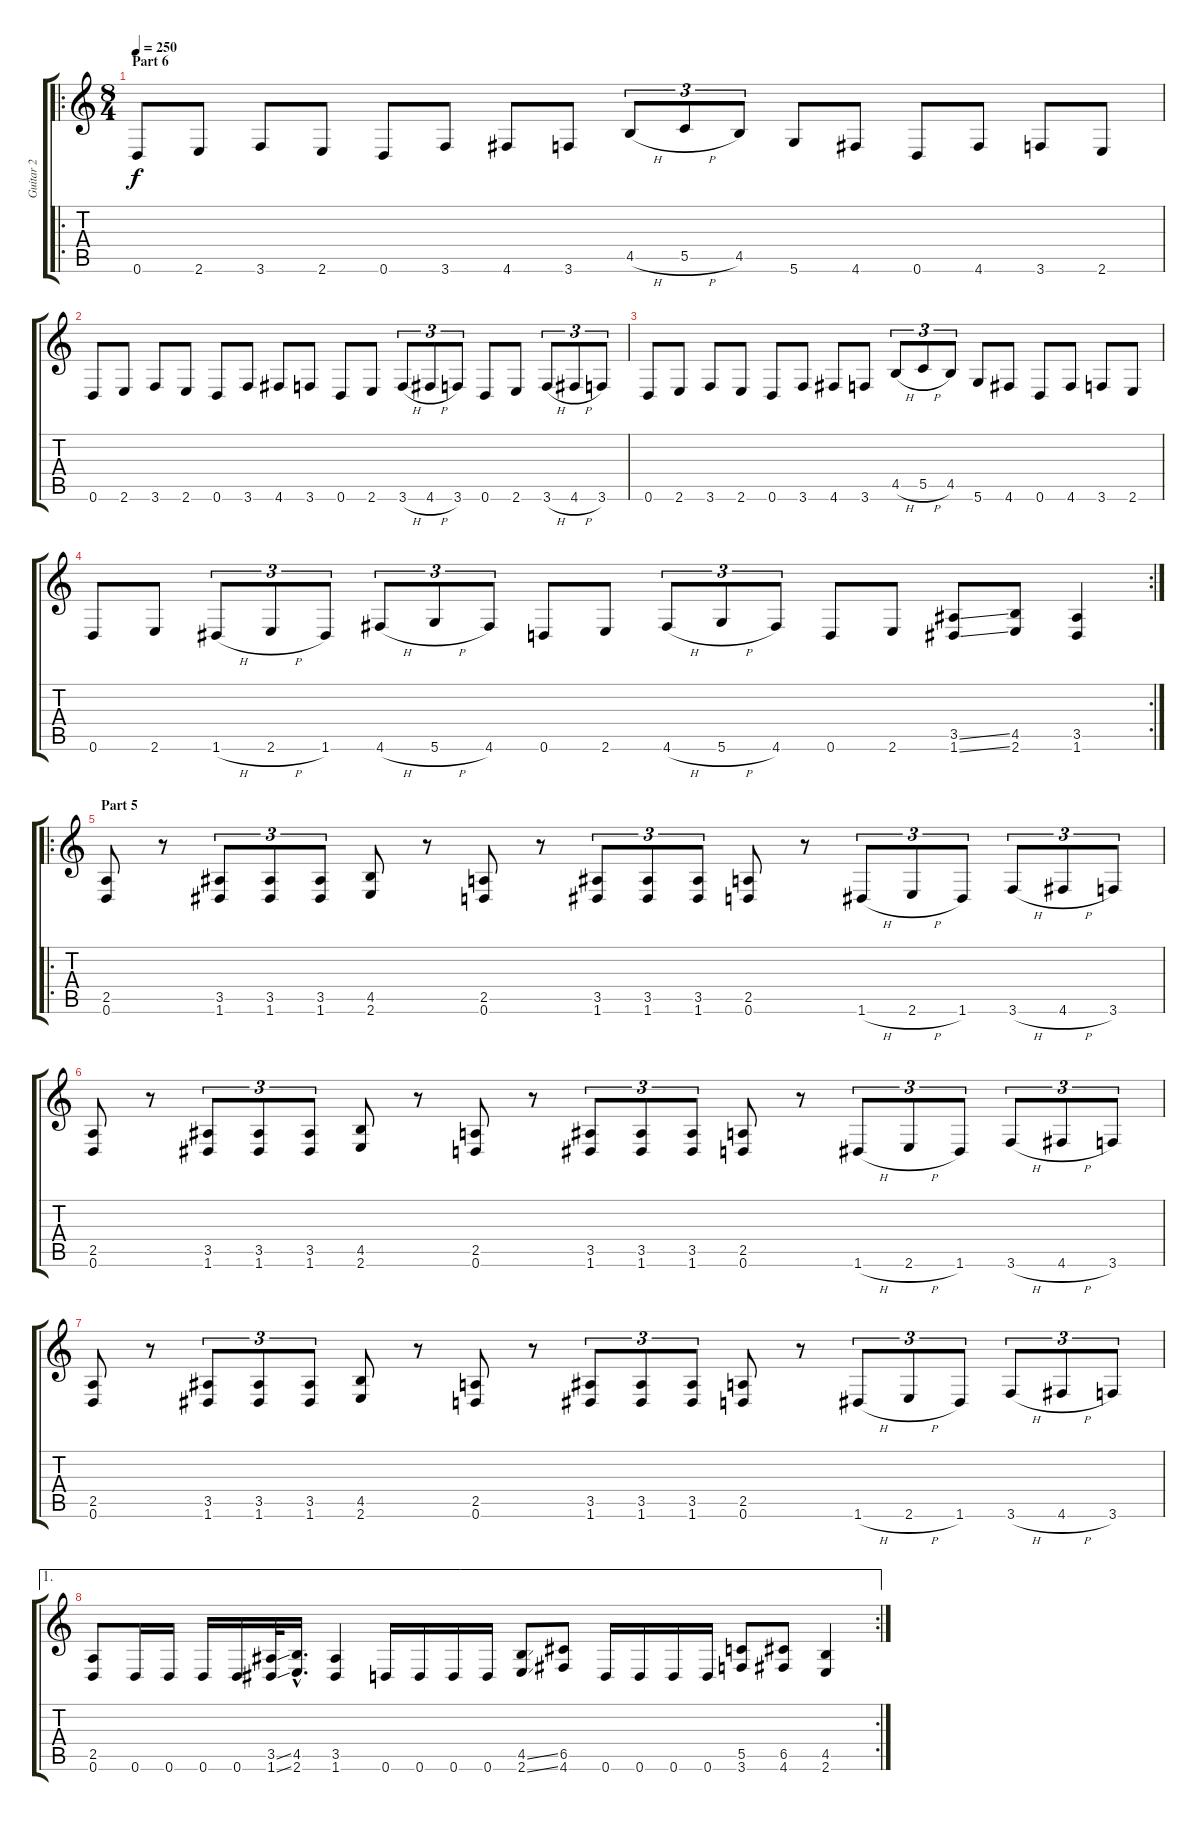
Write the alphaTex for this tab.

\track ("Guitar 2" "Guitar 2") {instrument distortionguitar}
\staff {score tabs}
\tuning (D4 A3 F3 C3 G2 D2) {hide}
\ro
\ts (8 4)
\section ("" "Part 6")
\tempo 250
\clef g2
\ks c
0.6.8{dy f} 2.6.8 3.6.8 2.6.8 0.6.8 3.6.8 4.6.8 3.6.8 4.5{h}.8{tu (3 2)} 5.5{h}.8{tu (3 2)} 4.5.8{tu (3 2)} 5.6.8 4.6.8 0.6.8 4.6.8 3.6.8 2.6.8 |
0.6.8 2.6.8 3.6.8 2.6.8 0.6.8 3.6.8 4.6.8 3.6.8 0.6.8 2.6.8 3.6{h}.8{tu (3 2)} 4.6{h}.8{tu (3 2)} 3.6.8{tu (3 2)} 0.6.8 2.6.8 3.6{h}.8{tu (3 2)} 4.6{h}.8{tu (3 2)} 3.6.8{tu (3 2)} |
0.6.8 2.6.8 3.6.8 2.6.8 0.6.8 3.6.8 4.6.8 3.6.8 4.5{h}.8{tu (3 2)} 5.5{h}.8{tu (3 2)} 4.5.8{tu (3 2)} 5.6.8 4.6.8 0.6.8 4.6.8 3.6.8 2.6.8 |
\rc 2
0.6.8 2.6.8 1.6{h}.8{tu (3 2)} 2.6{h}.8{tu (3 2)} 1.6.8{tu (3 2)} 4.6{h}.8{tu (3 2)} 5.6{h}.8{tu (3 2)} 4.6.8{tu (3 2)} 0.6.8 2.6.8 4.6{h}.8{tu (3 2)} 5.6{h}.8{tu (3 2)} 4.6.8{tu (3 2)} 0.6.8 2.6.8 (3.5{ss} 1.6{ss}).8 (4.5 2.6).8 (3.5 1.6).4 |
\ro
\section ("" "Part 5")
(2.5 0.6).8 r.8 (3.5 1.6).8{tu (3 2)} (3.5 1.6).8{tu (3 2)} (3.5 1.6).8{tu (3 2)} (4.5 2.6).8 r.8 (2.5 0.6).8 r.8 (3.5 1.6).8{tu (3 2)} (3.5 1.6).8{tu (3 2)} (3.5 1.6).8{tu (3 2)} (2.5 0.6).8 r.8 1.6{h}.8{tu (3 2)} 2.6{h}.8{tu (3 2)} 1.6.8{tu (3 2)} 3.6{h}.8{tu (3 2)} 4.6{h}.8{tu (3 2)} 3.6.8{tu (3 2)} |
\section ("" "")
(2.5 0.6).8 r.8 (3.5 1.6).8{tu (3 2)} (3.5 1.6).8{tu (3 2)} (3.5 1.6).8{tu (3 2)} (4.5 2.6).8 r.8 (2.5 0.6).8 r.8 (3.5 1.6).8{tu (3 2)} (3.5 1.6).8{tu (3 2)} (3.5 1.6).8{tu (3 2)} (2.5 0.6).8 r.8 1.6{h}.8{tu (3 2)} 2.6{h}.8{tu (3 2)} 1.6.8{tu (3 2)} 3.6{h}.8{tu (3 2)} 4.6{h}.8{tu (3 2)} 3.6.8{tu (3 2)} |
(2.5 0.6).8 r.8 (3.5 1.6).8{tu (3 2)} (3.5 1.6).8{tu (3 2)} (3.5 1.6).8{tu (3 2)} (4.5 2.6).8 r.8 (2.5 0.6).8 r.8 (3.5 1.6).8{tu (3 2)} (3.5 1.6).8{tu (3 2)} (3.5 1.6).8{tu (3 2)} (2.5 0.6).8 r.8 1.6{h}.8{tu (3 2)} 2.6{h}.8{tu (3 2)} 1.6.8{tu (3 2)} 3.6{h}.8{tu (3 2)} 4.6{h}.8{tu (3 2)} 3.6.8{tu (3 2)} |
\ae 1
\rc 2
(2.5 0.6).8 0.6.16 0.6.16 0.6.16 0.6.16 (3.5{ss} 1.6{ss}).32 (4.5{hac} 2.6{hac}).16{d} (3.5 1.6).4 0.6.16 0.6.16 0.6.16 0.6.16 (4.5{ss} 2.6{ss}).8 (6.5 4.6).8 0.6.16 0.6.16 0.6.16 0.6.16 (5.5 3.6).8 (6.5 4.6).8 (4.5 2.6).4
